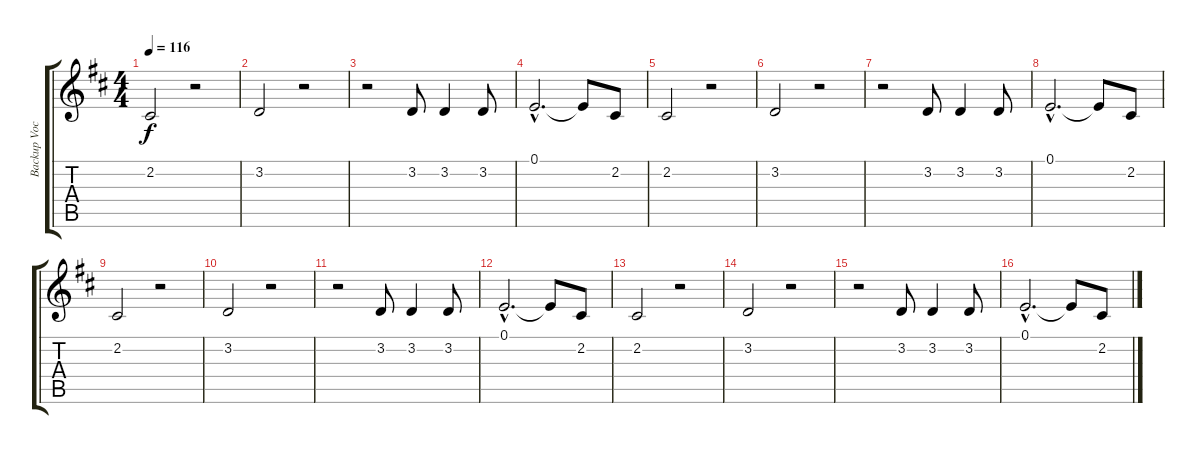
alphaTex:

\track ("Backup Vocals" "Backup Voc") {instrument altosax}
\staff {score tabs}
\tuning (E4 B3 G3 D3 A2 E2) {hide}
\ts (4 4)
\tempo 116
\clef g2
\ks d
2.2.2{dy f} r.2 |
3.2.2 r.2 |
r.2 3.2.8 3.2.4 3.2.8 |
0.1{hac}.2{d} 0.1{t}.8 2.2.8 |
2.2.2 r.2 |
3.2.2 r.2 |
r.2 3.2.8 3.2.4 3.2.8 |
0.1{hac}.2{d} 0.1{t}.8 2.2.8 |
2.2.2 r.2 |
3.2.2 r.2 |
r.2 3.2.8 3.2.4 3.2.8 |
0.1{hac}.2{d} 0.1{t}.8 2.2.8 |
2.2.2 r.2 |
3.2.2 r.2 |
r.2 3.2.8 3.2.4 3.2.8 |
0.1{hac}.2{d} 0.1{t}.8 2.2.8
